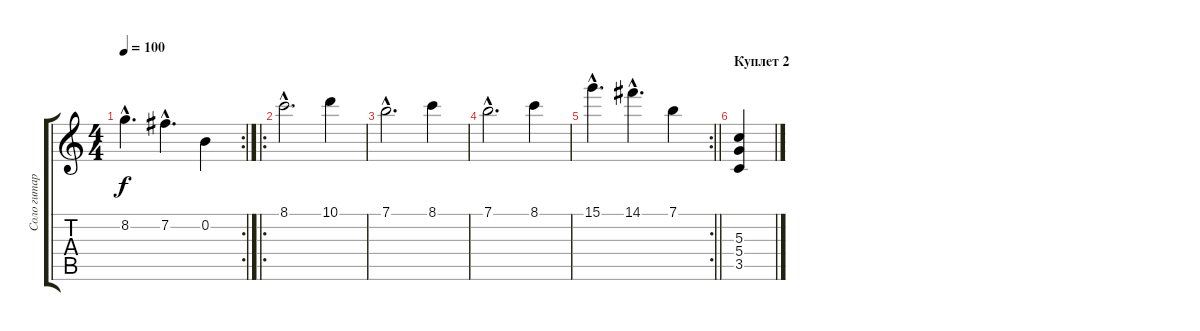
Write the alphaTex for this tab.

\track ("Соло гитара 1" "Соло гитар") {instrument distortionguitar}
\staff {score tabs}
\tuning (E4 B3 G3 D3 A2 E2) {hide}
\rc 2
\ts (4 4)
\tempo 100
\clef g2
\ks c
8.2{hac}.4{d dy f} 7.2{hac}.4{d} 0.2.4 |
\ro
8.1{hac}.2{d} 10.1.4 |
7.1{hac}.2{d} 8.1.4 |
7.1{hac}.2{d} 8.1.4 |
\rc 2
\barLineRight lightlight
15.1{hac}.4{d} 14.1{hac}.4{d} 7.1.4 |
\section ("" "Куплет 2")
(5.3 5.4 3.5).4{volume 6}
